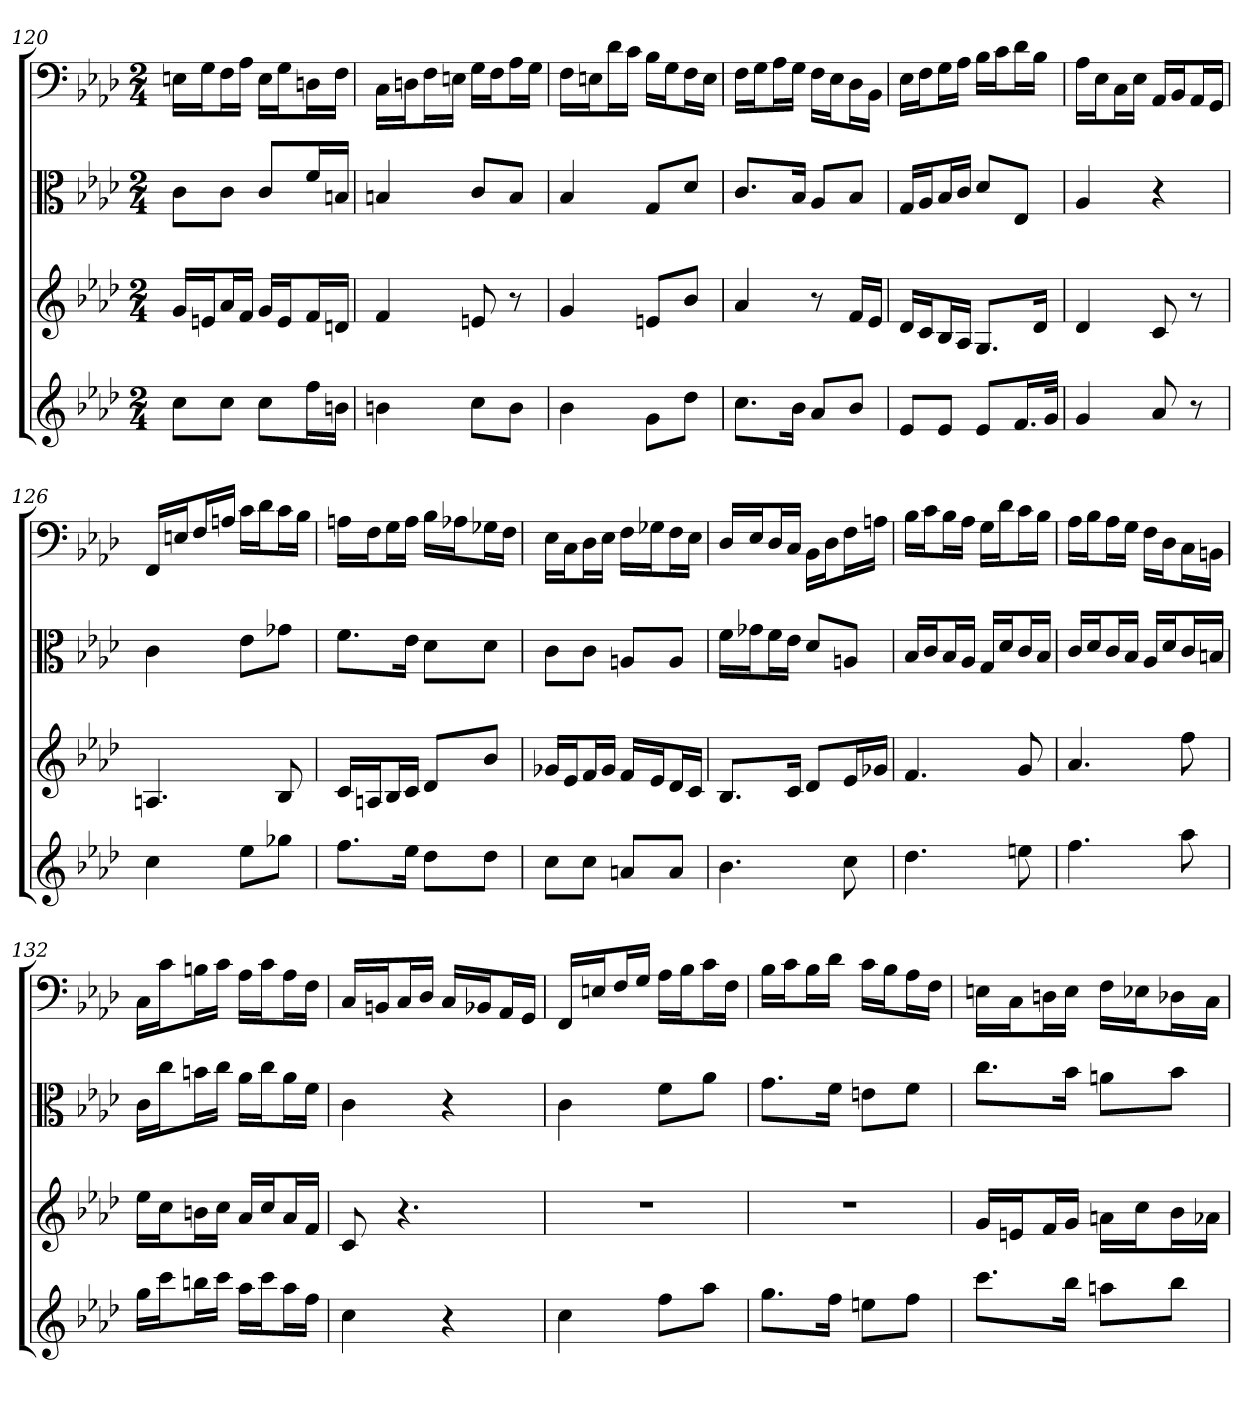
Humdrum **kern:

**kern	**kern	**kern	**kern
*part4	*part3	*part2	*part1
*staff4	*staff3	*staff2	*staff1
*	*	*clefC3	*clefF4
*k[b-e-a-d-]	*k[b-e-a-d-]	*k[b-e-a-d-]	*k[b-e-a-d-]
*f:	*f:	*f:	*f:
*M2/4	*M2/4	*M2/4	*M2/4
=120	=120	=120	=120
8ccL	16gLL	8c\L	16En\LL
.	16enJ	.	16G\J
8ccJ	16a-L	8c\J	16F\L
.	16fJJ	.	16A-\JJ
8ccL	16gLL	8c/L	16E\LL
.	16eJ	.	16G\J
16ffL	16fL	16f/L	16Dn\L
16bnJJ	16dnJJ	16Bn/JJ	16F\JJ
=121	=121	=121	=121
4bn	4f	4Bn	16C\LL
.	.	.	16Dn\J
.	.	.	16F\L
.	.	.	16En\JJ
8ccL	8en	8c/L	16G\LL
.	.	.	16F\J
8bJ	8r	8B/J	16A-\L
.	.	.	16G\JJ
=122	=122	=122	=122
4b-	4g	4B-	16F\LL
.	.	.	16En\J
.	.	.	16d-\L
.	.	.	16c\JJ
8gL	8enL	8G/L	16B-\LL
.	.	.	16G\J
8dd-J	8b-J	8d-/J	16F\L
.	.	.	16E\JJ
=123	=123	=123	=123
8.ccL	4a-	8.c/L	16F\LL
.	.	.	16G\J
.	.	.	16A-\L
16b-Jk	.	16B-/Jk	16G\JJ
8a-L	8r	8A-/L	16F\LL
.	.	.	16E-\J
8b-J	16fLL	8B-/J	16D-\L
.	16e-JJ	.	16BB-\JJ
=124	=124	=124	=124
8e-L	16d-LL	16G/LL	16E-\LL
.	16cJ	16A-/J	16F\J
8e-J	16B-L	16B-/L	16G\L
.	16A-JJ	16c/JJ	16A-\JJ
8e-L	8.GL	8d-/L	16B-\LL
.	.	.	16c\J
16.fL	.	8E-/J	16d-\L
.	16d-Jk	.	16B-\JJ
32gJJk	.	.	.
=125	=125	=125	=125
4g	4d-	4A-	16A-\LL
.	.	.	16E-\J
.	.	.	16C\L
.	.	.	16E-\JJ
8a-	8c	4r	16AA-/LL
.	.	.	16BB-/J
8r	8r	.	16AA-/L
.	.	.	16GG/JJ
=126	=126	=126	=126
4cc	4.An	4c	16FF/LL
.	.	.	16En/J
.	.	.	16F/L
.	.	.	16An/JJ
8ee-L	.	8e-\L	16c\LL
.	.	.	16d-\J
8gg-XJ	8B-	8g-X\J	16c\L
.	.	.	16B-\JJ
=127	=127	=127	=127
8.ffL	16cLL	8.f\L	16An\LL
.	16AnJ	.	16F\J
.	16B-L	.	16G\L
16ee-Jk	16cJJ	16e-\Jk	16A\JJ
8dd-L	8d-L	8d-\L	16B-\LL
.	.	.	16A-X\J
8dd-J	8b-J	8d-\J	16G-X\L
.	.	.	16F\JJ
=128	=128	=128	=128
8ccL	16g-XLL	8c\L	16E-\LL
.	16e-J	.	16C\J
8ccJ	16fL	8c\J	16D-\L
.	16g-JJ	.	16E-\JJ
8anL	16fLL	8An/L	16F\LL
.	16e-J	.	16G-X\J
8aJ	16d-L	8A/J	16F\L
.	16cJJ	.	16E-\JJ
=129	=129	=129	=129
4.b-	8.B-L	16f\LL	16D-/LL
.	.	16g-X\J	16E-/J
.	.	16f\L	16D-/L
.	16cJk	16e-\JJ	16C/JJ
.	8d-L	8d-/L	16BB-\LL
.	.	.	16D-\J
8cc	16e-L	8An/J	16F\L
.	16g-XJJ	.	16An\JJ
=130	=130	=130	=130
4.dd-	4.f	16B-/LL	16B-\LL
.	.	16c/J	16c\J
.	.	16B-/L	16B-\L
.	.	16A-/JJ	16A-\JJ
.	.	16G/LL	16G\LL
.	.	16d-/J	16d-\J
8een	8g	16c/L	16c\L
.	.	16B-/JJ	16B-\JJ
=131	=131	=131	=131
4.ff	4.a-	16c/LL	16A-\LL
.	.	16d-/J	16B-\J
.	.	16c/L	16A-\L
.	.	16B-/JJ	16G\JJ
.	.	16A-/LL	16F\LL
.	.	16d-/J	16D-\J
8aa-	8ff	16c/L	16C\L
.	.	16Bn/JJ	16BBn\JJ
=132	=132	=132	=132
16ggLL	16ee-LL	16c\LL	16C\LL
16cccJ	16ccJ	16cc\J	16c\J
16bbnL	16bnL	16bn\L	16Bn\L
16cccJJ	16ccJJ	16cc\JJ	16c\JJ
16aa-LL	16a-LL	16a-\LL	16A-\LL
16cccJ	16ccJ	16cc\J	16c\J
16aa-L	16a-L	16a-\L	16A-\L
16ffJJ	16fJJ	16f\JJ	16F\JJ
=133	=133	=133	=133
4cc	8c	4c	16C/LL
.	.	.	16BBn/J
.	4.r	.	16C/L
.	.	.	16D-/JJ
4r	.	4r	16C/LL
.	.	.	16BB-X/J
.	.	.	16AA-/L
.	.	.	16GG/JJ
=134	=134	=134	=134
4cc	2r	4c	16FF/LL
.	.	.	16En/J
.	.	.	16F/L
.	.	.	16G/JJ
8ffL	.	8f\L	16A-\LL
.	.	.	16B-\J
8aa-J	.	8a-\J	16c\L
.	.	.	16F\JJ
=135	=135	=135	=135
8.ggL	2r	8.g\L	16B-\LL
.	.	.	16c\J
.	.	.	16B-\L
16ffJk	.	16f\Jk	16d-\JJ
8eenL	.	8en\L	16c\LL
.	.	.	16B-\J
8ffJ	.	8f\J	16A-\L
.	.	.	16F\JJ
=136	=136	=136	=136
8.cccL	16gLL	8.cc\L	16En\LL
.	16enJ	.	16C\J
.	16fL	.	16Dn\L
16bb-Jk	16gJJ	16b-\Jk	16E\JJ
8aanL	16anLL	8an\L	16F\LL
.	16ccJ	.	16E-X\J
8bb-J	16b-L	8b-\J	16D-X\L
.	16a-XJJ	.	16C\JJ
=	=	=	=
*-	*-	*-	*-
